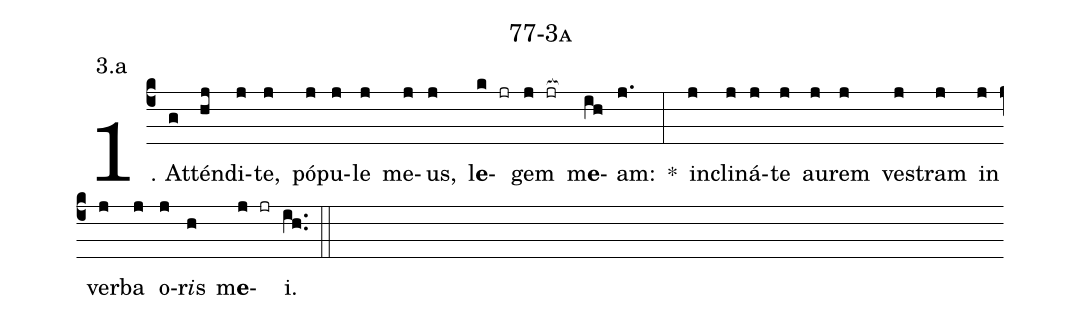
name: 77-3a;
annotation: 3.a;
%%
(c4)1. At(g)tén(hj)di(j)te,(j) pó(j)pu(j)le(j) me(j)us,(j) l<b>e</b>(k jr)gem(j jr[ocb:1{]) m<b>e</b>(ih[ocb:0}])am:(j.) *(:) in(j)cli(j)ná(j)te(j) au(j)rem(j) ves(j)tram(j) in(j) ver(j)ba(j) o(j)r<i>i</i>s(h) m<b>e</b>(j jr)i.(ih..) (::)
